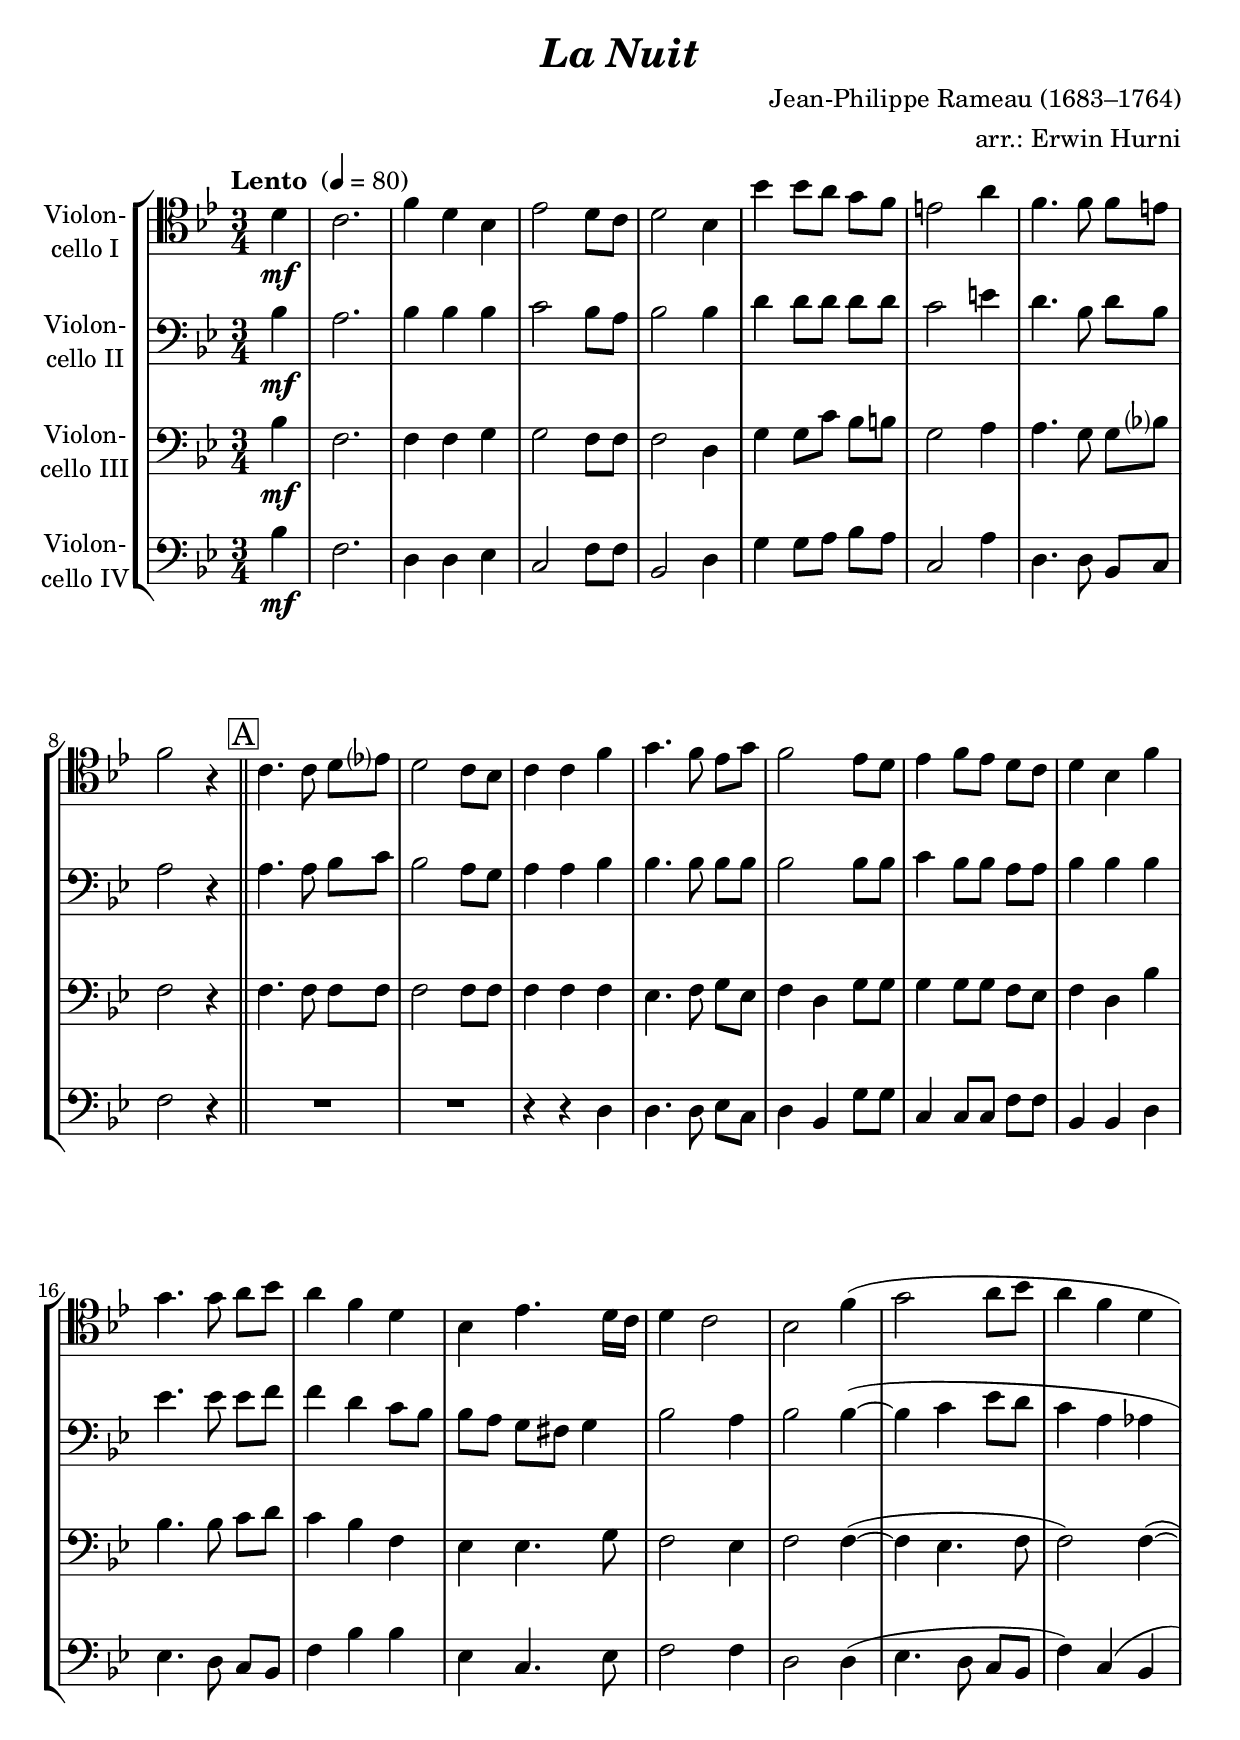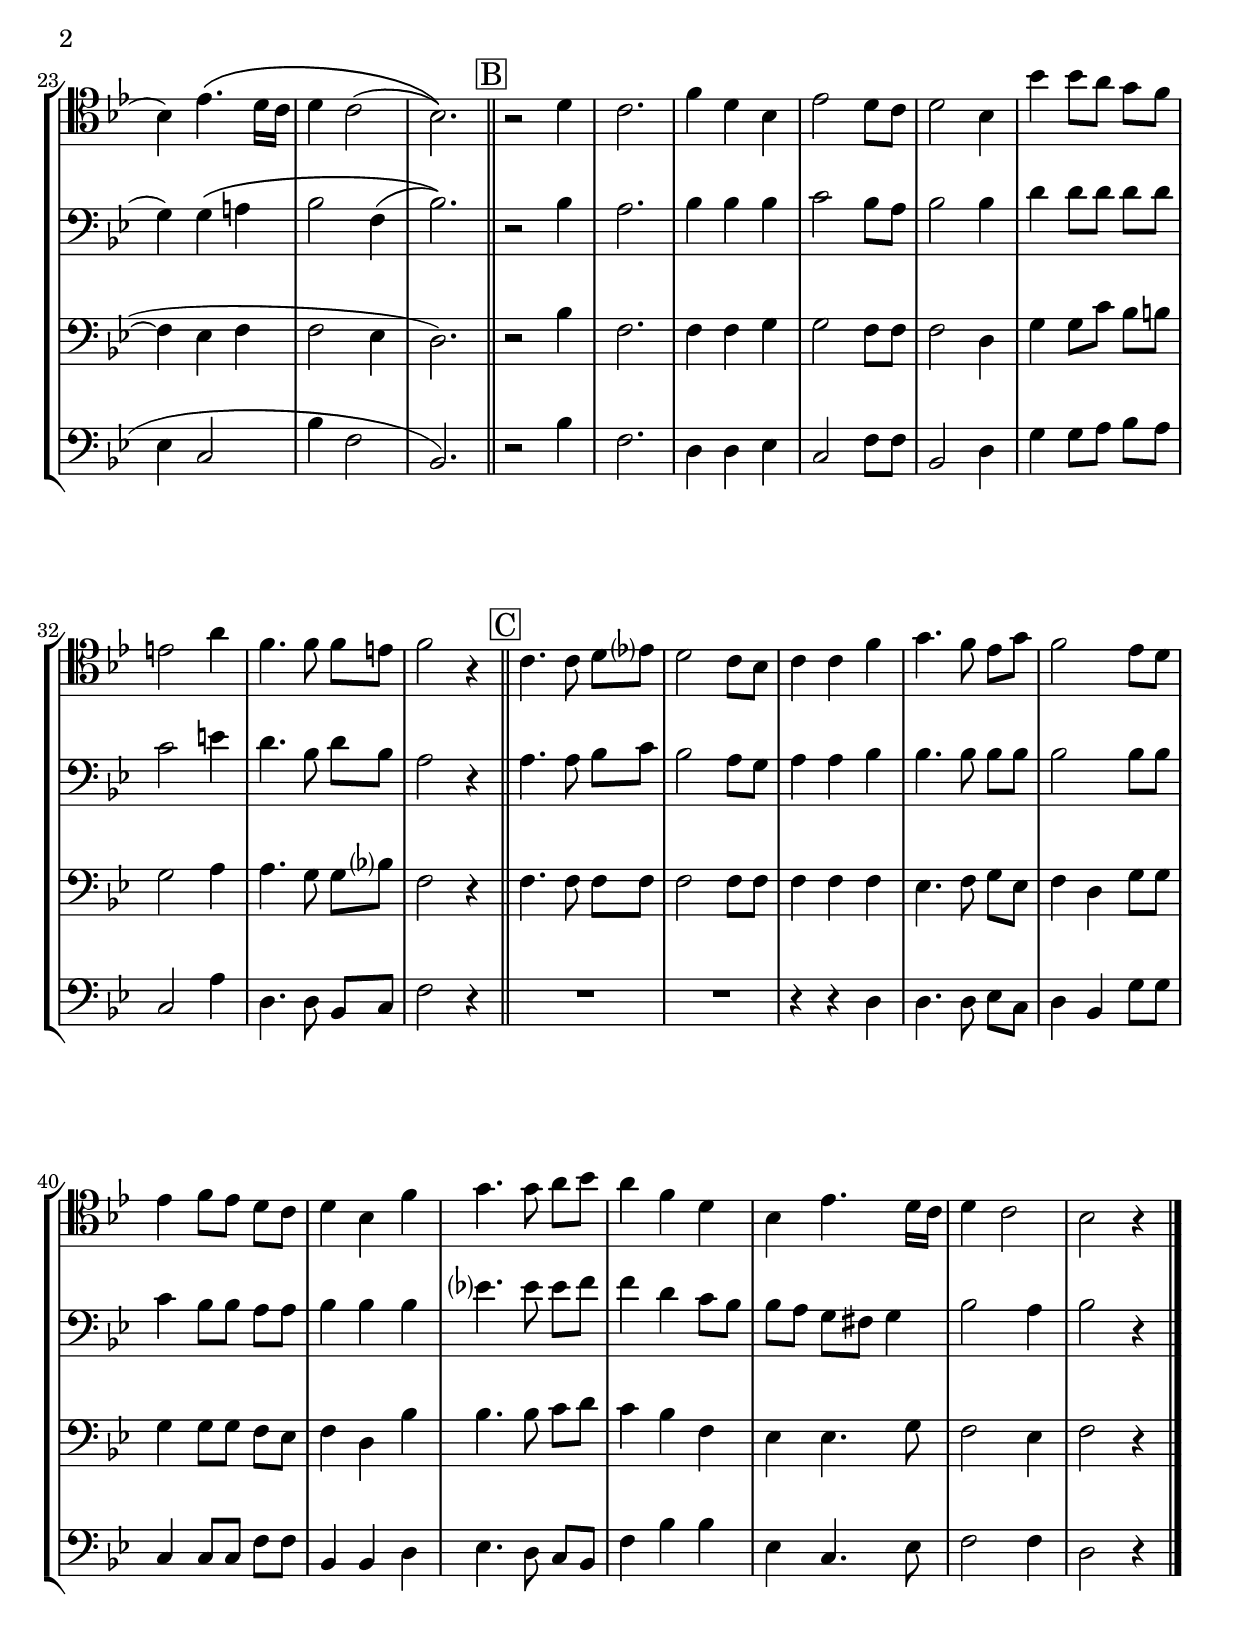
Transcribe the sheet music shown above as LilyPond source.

\version "2.14.2"
\include "deutsch.ly"

#(set-global-staff-size 22)

\header {
  title = \markup \bold \italic "La Nuit"
  composer = "Jean-Philippe Rameau (1683–1764)"
  arranger = "arr.: Erwin Hurni"
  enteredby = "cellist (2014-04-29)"
}

voiceconsts = {
  \key f \major
  %\numericTimeSignature
  \compressFullBarRests
  \time 3/4
  % Set default beaming for all staves
  \set Timing.beamExceptions = #'()
  \set Timing.baseMoment = #(ly:make-moment 1 4)
  \set Timing.beatStructure = #'(1 1 1)
  \clef "bass"
  \tempo "Lento " 4=80
}

mihi = "clarinet"
milo = "bassoon"

boxa = { \bar "||" \mark \markup \box "A" }
boxb = { \bar "||" \mark \markup \box "B" }
boxc = { \bar "||" \mark \markup \box "C" }

va = \relative c'' {
   \voiceconsts
   \clef "tenor"

   \partial 4 a4\mf
   g2.
   c4 a f
   b2 a8 g
   a2 f4

   f' f8 e d c
   h2 e4
   c4. c8 c h
   c2 r4 \boxa

   g4. g8 a b?
   a2 g8 f
   g4 g c
   d4. c8 b d
   c2 b8 a
   b4 c8 b a g

   a4 f c'
   d4. d8 e f
   e4 c a
   f b4. a16 g
   a4 g2
   f c'4(

   d2 e8 f
   e4 c a
   f) b4.\( a16 g
   a4 g2(
   f2.)\) \boxb
   r2 a4
   g2.

   c4 a f
   b2 a8 g
   a2 f4
   f' f8 e d c
   h2 e4
   c4. c8 c h

   c2 r4 \boxc
   g4. g8 a b?
   a2 g8 f
   g4 g c
   d4. c8 b d
   c2 b8 a

   b4 c8 b a g
   a4 f c'
   d4. d8 e f

   e4 c a
   f b4. a16 g
   a4 g2
   f r4 \bar "|."
}

vb = \relative c' {
   \voiceconsts

   \partial 4 f4\mf
   e2.
   f4 f f
   g2 f8 e
   f2 f4

   a a8 a a a
   g2 h4
   a4. f8 a f
   e2 r4 \boxa

   e4. e8 f g
   f2 e8 d
   e4 e f
   f4. f8 f f
   f2 f8 f
   g4 f8 f e e

   f4 f f
   b4.b8 b c
   c4 a g8 f
   f e d cis d4
   f2 e4
   f2 f4(~

   f g b8 a
   g4 e es
   d) d\( e!
   f2 c4(
   f2.)\) \boxb
   r2 f4
   e2.

   f4 f f
   g2 f8 e
   f2 f4
   a4 a8 a a a
   g2 h4
   a4. f8 a f

   e2 r4 \boxc
   e4. e8 f g
   f2 e8 d
   e4 e f
   f4. f8 f f
   f2 f8 f

   g4 f8 f e e
   f4 f f
   b?4. b8 b c

   c4 a g8 f
   f e d cis d4
   f2 e4
   f2 r4 \bar "|."
}

vc = \relative c' {
   \voiceconsts

   \partial 4 f4\mf
   c2.
   c4 c d
   d2 c8 c
   c2 a4

   d d8 g f fis
   d2 e4
   e4. d8 d f?
   c2 r4 \boxa

   c4. c8 c c
   c2 c8 c
   c4 c c
   b4. c8 d b
   c4 a d8 d
   d4 d8 d c b

   c4 a f'
   f4. f8 g a
   g4 f c
   b4 b4. d8
   c2 b4
   c2 c4(~

   c b4. c8
   c2) c4(~
   c b c
   c2 b4
   a2.) \boxb
   r2 f'4
   c2.

   c4 c d
   d2 c8 c
   c2 a4
   d d8 g f fis
   d2 e4
   e4. d8 d f?

   c2 r4 \boxc
   c4. c8 c c
   c2 c8 c
   c4 c c
   b4. c8 d b
   c4 a d8 d

   d4 d8 d c b
   c4 a f'
   f4. f8 g a

   g4 f c
   b b4. d8
   c2 b4
   c2 r4 \bar "|."
}

vd = \relative c' {
   \voiceconsts

   \partial 4 f4\mf
   c2. a4 a b
   g2 c8 c
   f,2 a4

   d d8 e f e
   g,2 e'4
   a,4. a8 f g
   c2 r4 \boxa

   R2.*2
   r4 r a
   a4. a8 b g
   a4 f d'8 d
   g,4 g8 g c c

   f,4 f a
   b4. a8 g f
   c'4 f f
   b, g4. b8
   c2 c4
   a2 a4(

   b4.a8 g f
   c'4) g( f
   b g2
   f'4 c2
   f,2.) \boxb
   r2 f'4
   c2.

   a4 a b
   g2 c8 c
   f,2 a4
   d d8 e f e
   g,2 e'4
   a,4. a8 f g

   c2 r4 \boxc
   R2.*2
   r4 r a
   a4. a8 b g
   a4 f d'8 d

   g,4 g8 g c c
   f,4 f a
   b4. a8 g f

   c'4 f f
   b, g4. b8
   c2 c4
   a2 r4 \bar "|."
}


music = \new StaffGroup <<
      \new Staff {
        \set Staff.midiInstrument = \mihi
        \set Staff.instrumentName = \markup \center-column { "Violon-" "cello I" }
        \transpose f b, { \va }
      }

      \new Staff {
        \set Staff.midiInstrument = \milo
        \set Staff.instrumentName = \markup \center-column { "Violon-" "cello II" }
        \transpose f b, { \vb }
      }

      \new Staff {
        \set Staff.midiInstrument = \milo
        \set Staff.instrumentName = \markup \center-column { "Violon-" "cello III" }
        \transpose f b, { \vc }
      }

      \new Staff {
        \set Staff.midiInstrument = \milo
        \set Staff.instrumentName = \markup \center-column { "Violon-" "cello IV" }
        \transpose f b, { \vd }
      }
>>

\book {
  \score {
   \music
    \layout {}
  }

  \score {
    \unfoldRepeats \music

    \midi {
      \context {
        \Score
      }
    }
  }
}
